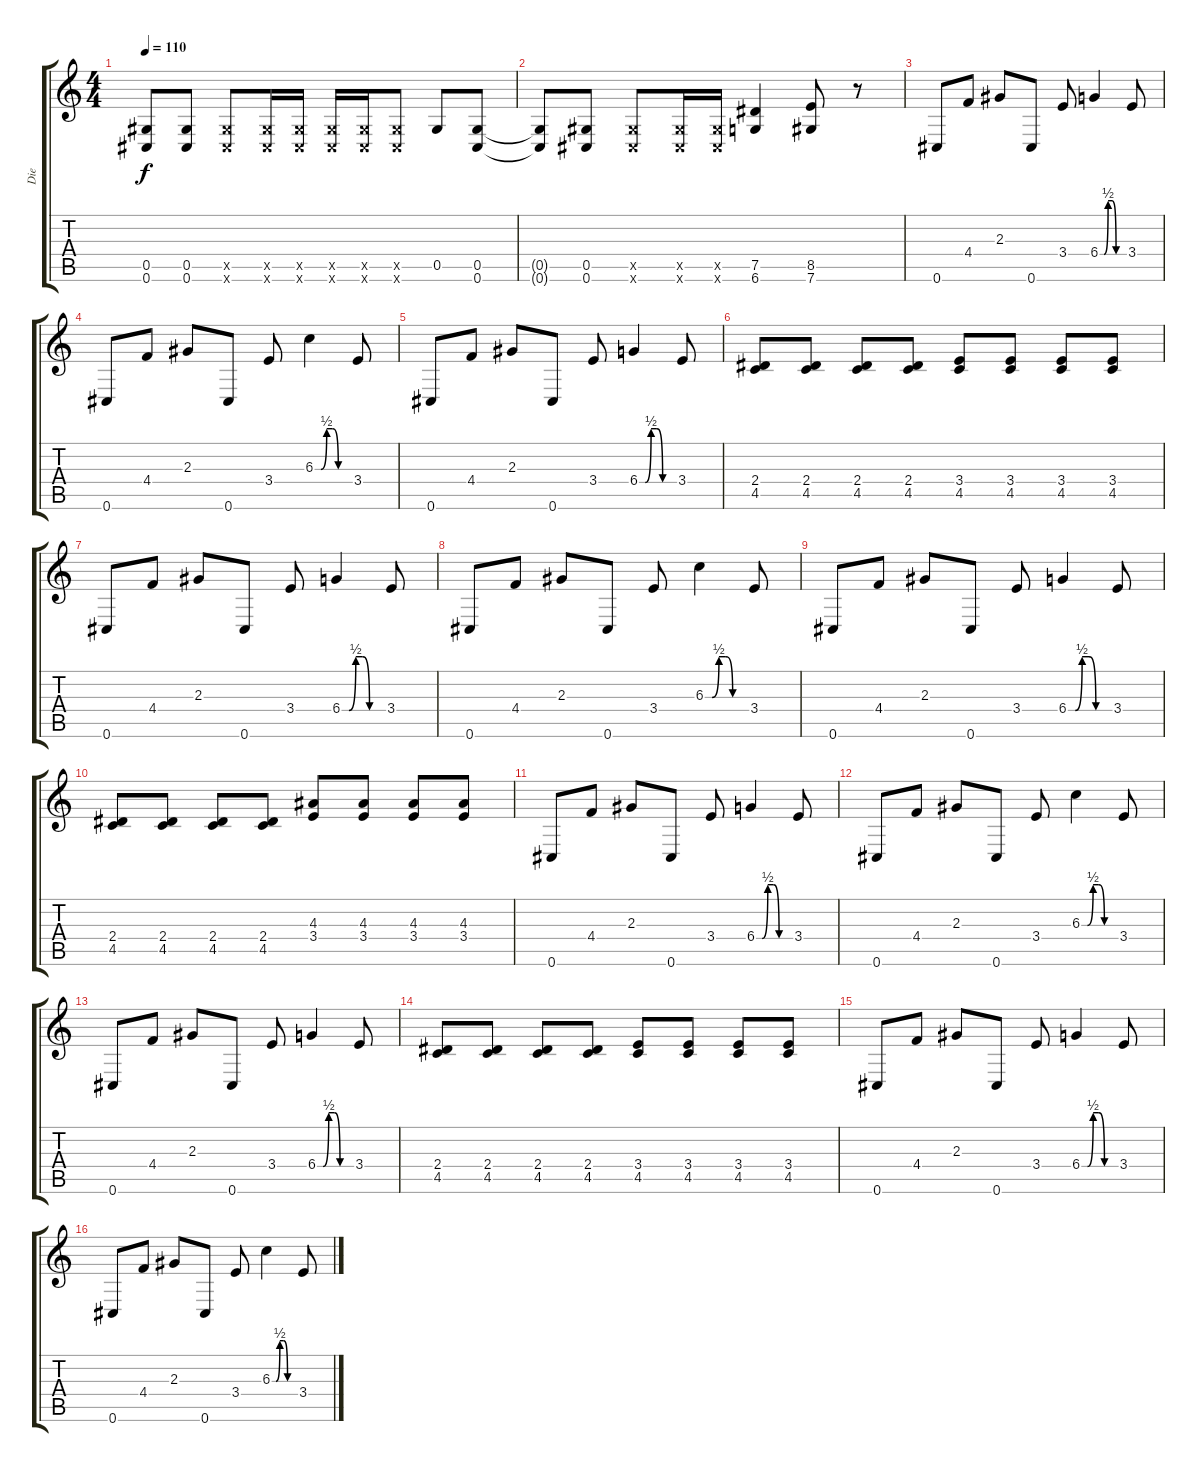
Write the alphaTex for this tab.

\track ("Die" "Die") {instrument distortionguitar}
\staff {score tabs}
\tuning (Eb4 Bb3 Gb3 Db3 Ab2 Db2) {hide}
\ts (4 4)
\tempo 110
\clef g2
\ks c
(0.5{t} 0.6{t}).8{dy f} (0.5 0.6).8 (0.5{x} 0.6{x}).8 (0.5{x} 0.6{x}).16 (0.5{x} 0.6{x}).16 (0.5{x} 0.6{x}).16 (0.5{x} 0.6{x}).16 (0.5{x} 0.6{x}).8 0.5.8 (0.5 0.6).8 |
(0.5{t} 0.6{t}).8 (0.5 0.6).8 (0.5{x} 0.6{x}).8 (0.5{x} 0.6{x}).16 (0.5{x} 0.6{x}).16 (7.5 6.6).4 (8.5 7.6).8 r.8 |
0.6.8 4.4.8 2.3.8 0.6.8 3.4.8 6.4{be (custom 0 0 10 0 20 2 30 2 40 0 60 0)}.4 3.4.8 |
0.6.8 4.4.8 2.3.8 0.6.8 3.4.8 6.3{be (custom 0 0 10 0 20 2 30 2 40 0 60 0)}.4 3.4.8 |
0.6.8 4.4.8 2.3.8 0.6.8 3.4.8 6.4{be (custom 0 0 10 0 20 2 30 2 40 0 60 0)}.4 3.4.8 |
(2.4 4.5).8 (2.4 4.5).8 (2.4 4.5).8 (2.4 4.5).8 (3.4 4.5).8 (3.4 4.5).8 (3.4 4.5).8 (3.4 4.5).8 |
0.6.8 4.4.8 2.3.8 0.6.8 3.4.8 6.4{be (custom 0 0 10 0 20 2 30 2 40 0 60 0)}.4 3.4.8 |
0.6.8 4.4.8 2.3.8 0.6.8 3.4.8 6.3{be (custom 0 0 10 0 20 2 30 2 40 0 60 0)}.4 3.4.8 |
0.6.8 4.4.8 2.3.8 0.6.8 3.4.8 6.4{be (custom 0 0 10 0 20 2 30 2 40 0 60 0)}.4 3.4.8 |
(2.4 4.5).8 (2.4 4.5).8 (2.4 4.5).8 (2.4 4.5).8 (4.3 3.4).8 (4.3 3.4).8 (4.3 3.4).8 (4.3 3.4).8 |
0.6.8 4.4.8 2.3.8 0.6.8 3.4.8 6.4{be (custom 0 0 10 0 20 2 30 2 40 0 60 0)}.4 3.4.8 |
0.6.8 4.4.8 2.3.8 0.6.8 3.4.8 6.3{be (custom 0 0 10 0 20 2 30 2 40 0 60 0)}.4 3.4.8 |
0.6.8 4.4.8 2.3.8 0.6.8 3.4.8 6.4{be (custom 0 0 10 0 20 2 30 2 40 0 60 0)}.4 3.4.8 |
(2.4 4.5).8 (2.4 4.5).8 (2.4 4.5).8 (2.4 4.5).8 (3.4 4.5).8 (3.4 4.5).8 (3.4 4.5).8 (3.4 4.5).8 |
0.6.8 4.4.8 2.3.8 0.6.8 3.4.8 6.4{be (custom 0 0 10 0 20 2 30 2 40 0 60 0)}.4 3.4.8 |
0.6.8 4.4.8 2.3.8 0.6.8 3.4.8 6.3{be (custom 0 0 10 0 20 2 30 2 40 0 60 0)}.4 3.4.8
